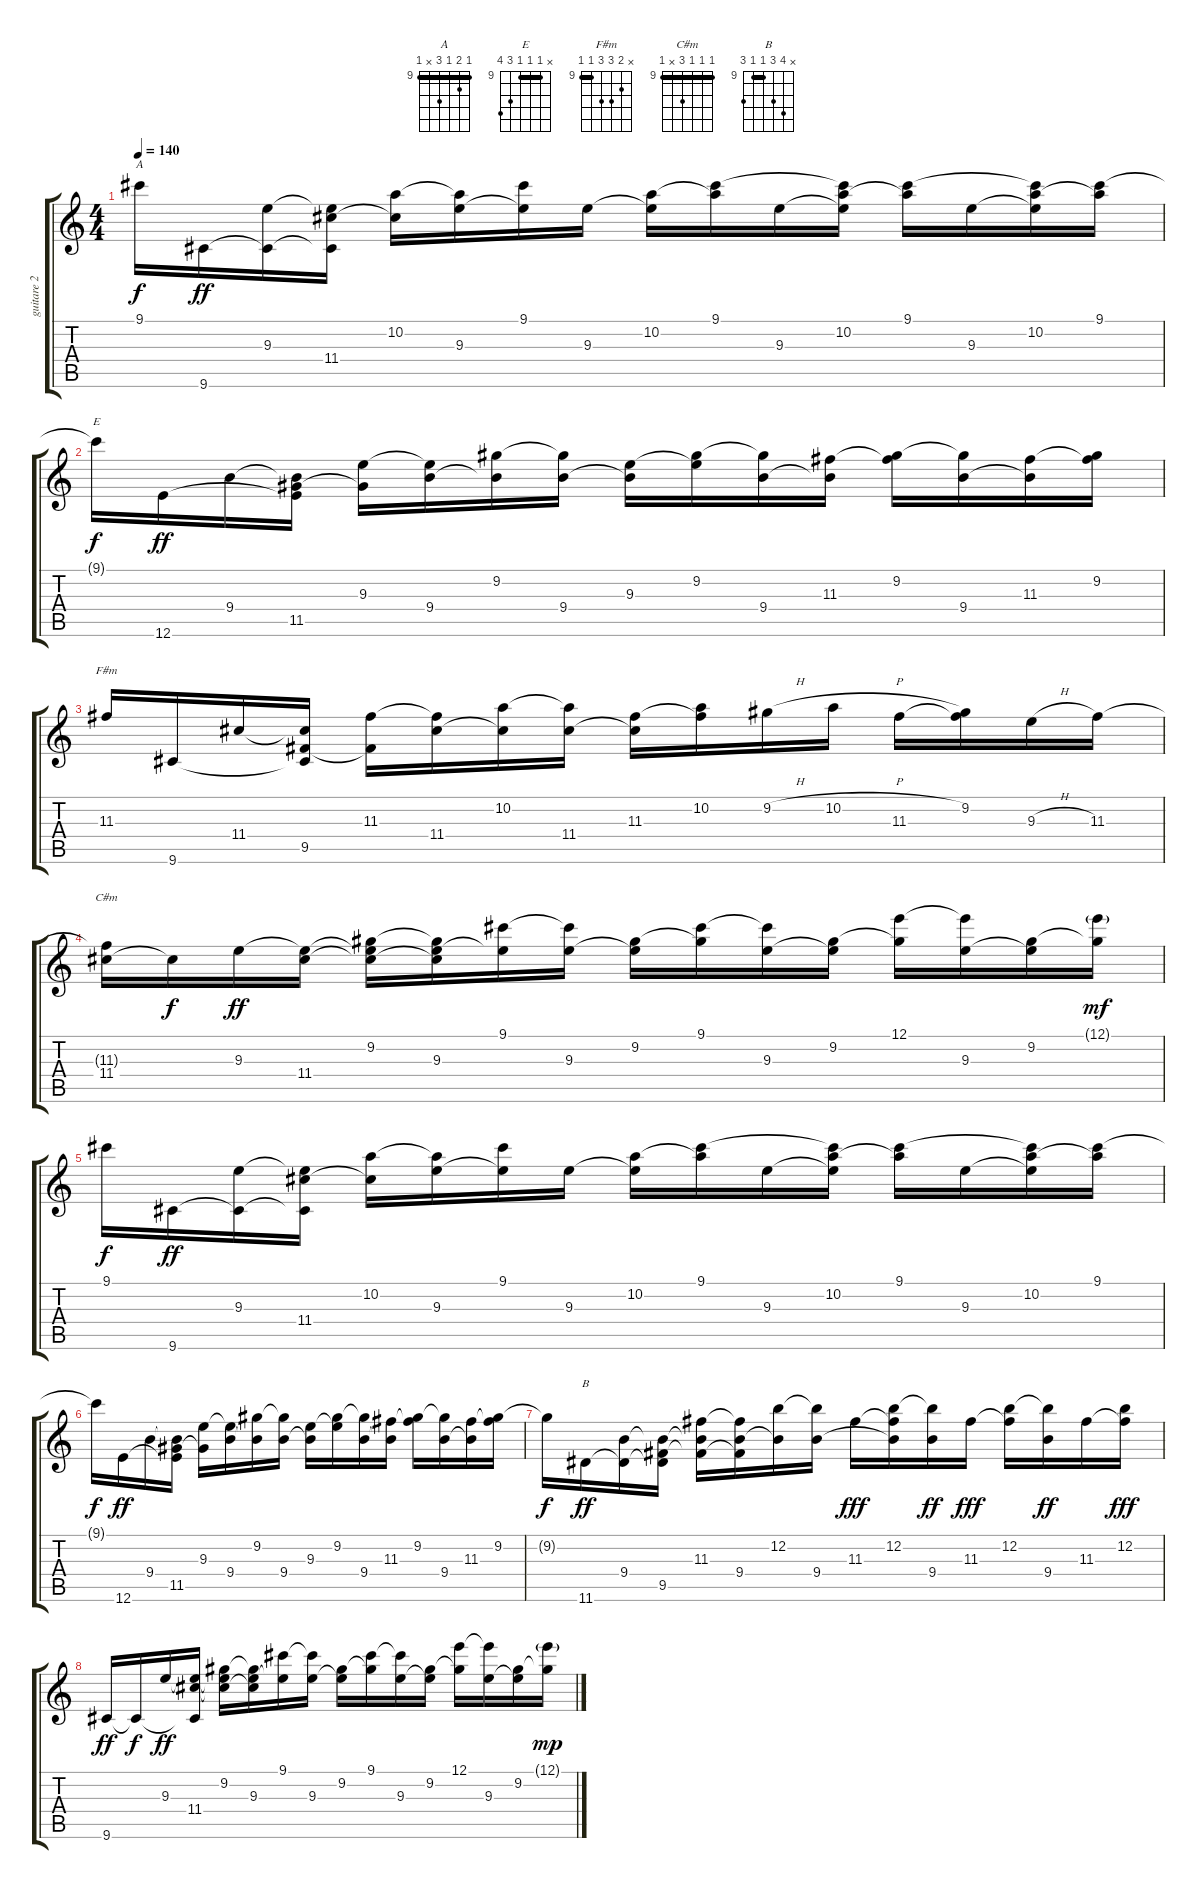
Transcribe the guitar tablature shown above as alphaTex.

\track ("guitare 2" "guitare 2") {instrument overdrivenguitar}
\staff {score tabs}
\tuning (E4 B3 G3 D3 A2 E2) {hide}
\chord ("A" 9 10 9 11 x 9) {firstfret 9 barre 9}
\chord ("E" x 9 9 9 11 12) {firstfret 9 barre 9}
\chord ("F#m" x 10 11 11 9 9) {firstfret 9 barre 9}
\chord ("C#m" 9 9 9 11 x 9) {firstfret 9 barre 9}
\chord ("B" x 12 11 9 9 11) {firstfret 9 barre 9}
\ts (4 4)
\tempo 140
\clef g2
\ks c
9.1.16{ch "A" dy f volume 14 balance 16 instrument harpsichord} 9.6.16{dy ff} (9.3 9.6{t}).16 (9.3{t} 11.4 9.6{t}).16 (10.2 11.4{t}).16 (10.2{t} 9.3).16 (9.1 9.3{t}).16 9.3.16 (10.2 9.3{t}).16 (9.1 10.2{t}).16 9.3.16 (9.1{t} 10.2 9.3{t}).16 (9.1 10.2{t}).16 9.3.16 (9.1{t} 10.2 9.3{t}).16 (9.1 10.2{t}).16 |
9.1{t}.16{ch "E" dy f volume 14 balance 16 instrument harpsichord} 12.6.16{dy ff} 9.4.16 (9.4{t} 11.5 12.6{t}).16 (9.3 11.5{t}).16 (9.3{t} 9.4).16 (9.2 9.4{t}).16 (9.2{t} 9.4).16 (9.3 9.4{t}).16 (9.2 9.3{t}).16 (9.2{t} 9.4).16 (11.3 9.4{t}).16 (9.2 11.3{t}).16 (9.2{t} 9.4).16 (11.3 9.4{t}).16 (9.2 11.3{t}).16 |
11.3.16{ch "F#m" volume 14 balance 16 instrument harpsichord} 9.6.16 11.4.16 (11.4{t} 9.5 9.6{t}).16 (11.3 9.5{t}).16 (11.3{t} 11.4).16 (10.2 11.4{t}).16 (10.2{t} 11.4).16 (11.3 11.4{t}).16 (10.2 11.3{t}).16 9.2{h}.16 10.2{h}.16 11.3.16 (9.2 11.3{t}).16 9.3{h}.16 11.3.16 |
(11.3{t} 11.4).16{ch "C#m" volume 14 balance 16 instrument harpsichord} 11.4{t}.16{dy f} 9.3.16{dy ff} (9.3{t} 11.4).16 (9.2 9.3{t} 11.4{t}).16 (9.2{t} 9.3 11.4{t}).16 (9.1 9.3{t}).16 (9.1{t} 9.3).16 (9.2 9.3{t}).16 (9.1 9.2{t}).16 (9.1{t} 9.3).16 (9.2 9.3{t}).16 (12.1 9.2{t}).16 (12.1{t} 9.3).16 (9.2 9.3{t}).16 (12.1{g} 9.2{t}).16{dy mf} |
9.1.16{dy f volume 14 balance 16 instrument harpsichord} 9.6.16{dy ff} (9.3 9.6{t}).16 (9.3{t} 11.4 9.6{t}).16 (10.2 11.4{t}).16 (10.2{t} 9.3).16 (9.1 9.3{t}).16 9.3.16 (10.2 9.3{t}).16 (9.1 10.2{t}).16 9.3.16 (9.1{t} 10.2 9.3{t}).16 (9.1 10.2{t}).16 9.3.16 (9.1{t} 10.2 9.3{t}).16 (9.1 10.2{t}).16 |
9.1{t}.16{dy f volume 14 balance 16 instrument harpsichord} 12.6.16{dy ff} 9.4.16 (9.4{t} 11.5 12.6{t}).16 (9.3 11.5{t}).16 (9.3{t} 9.4).16 (9.2 9.4{t}).16 (9.2{t} 9.4).16 (9.3 9.4{t}).16 (9.2 9.3{t}).16 (9.2{t} 9.4).16 (11.3 9.4{t}).16 (9.2 11.3{t}).16 (9.2{t} 9.4).16 (11.3 9.4{t}).16 (9.2 11.3{t}).16 |
9.2{t}.16{dy f} 11.6.16{ch "B" dy ff volume 14 balance 16 instrument harpsichord} (9.4 11.6{t}).16 (9.4{t} 9.5 11.6{t}).16 (11.3 9.4{t} 9.5{t}).16 (11.3{t} 9.4 9.5{t}).16 (12.2 9.4{t}).16 (12.2{t} 9.4).16 11.3.16{dy fff} (12.2 11.3{t} 9.4{t}).16 (12.2{t} 9.4).16{dy ff} 11.3.16{dy fff} (12.2 11.3{t}).16 (12.2{t} 9.4).16{dy ff} 11.3.16 (12.2 11.3{t}).16{dy fff} |
9.6.16{dy ff volume 14 balance 16 instrument harpsichord} 9.6{t}.16{dy f} 9.3.16{dy ff} (9.3{t} 11.4 9.6{t}).16 (9.2 9.3{t} 11.4{t}).16 (9.2{t} 9.3 11.4{t}).16 (9.1 9.3{t}).16 (9.1{t} 9.3).16 (9.2 9.3{t}).16 (9.1 9.2{t}).16 (9.1{t} 9.3).16 (9.2 9.3{t}).16 (12.1 9.2{t}).16 (12.1{t} 9.3).16 (9.2 9.3{t}).16 (12.1{g} 9.2{t}).16{dy mp}
